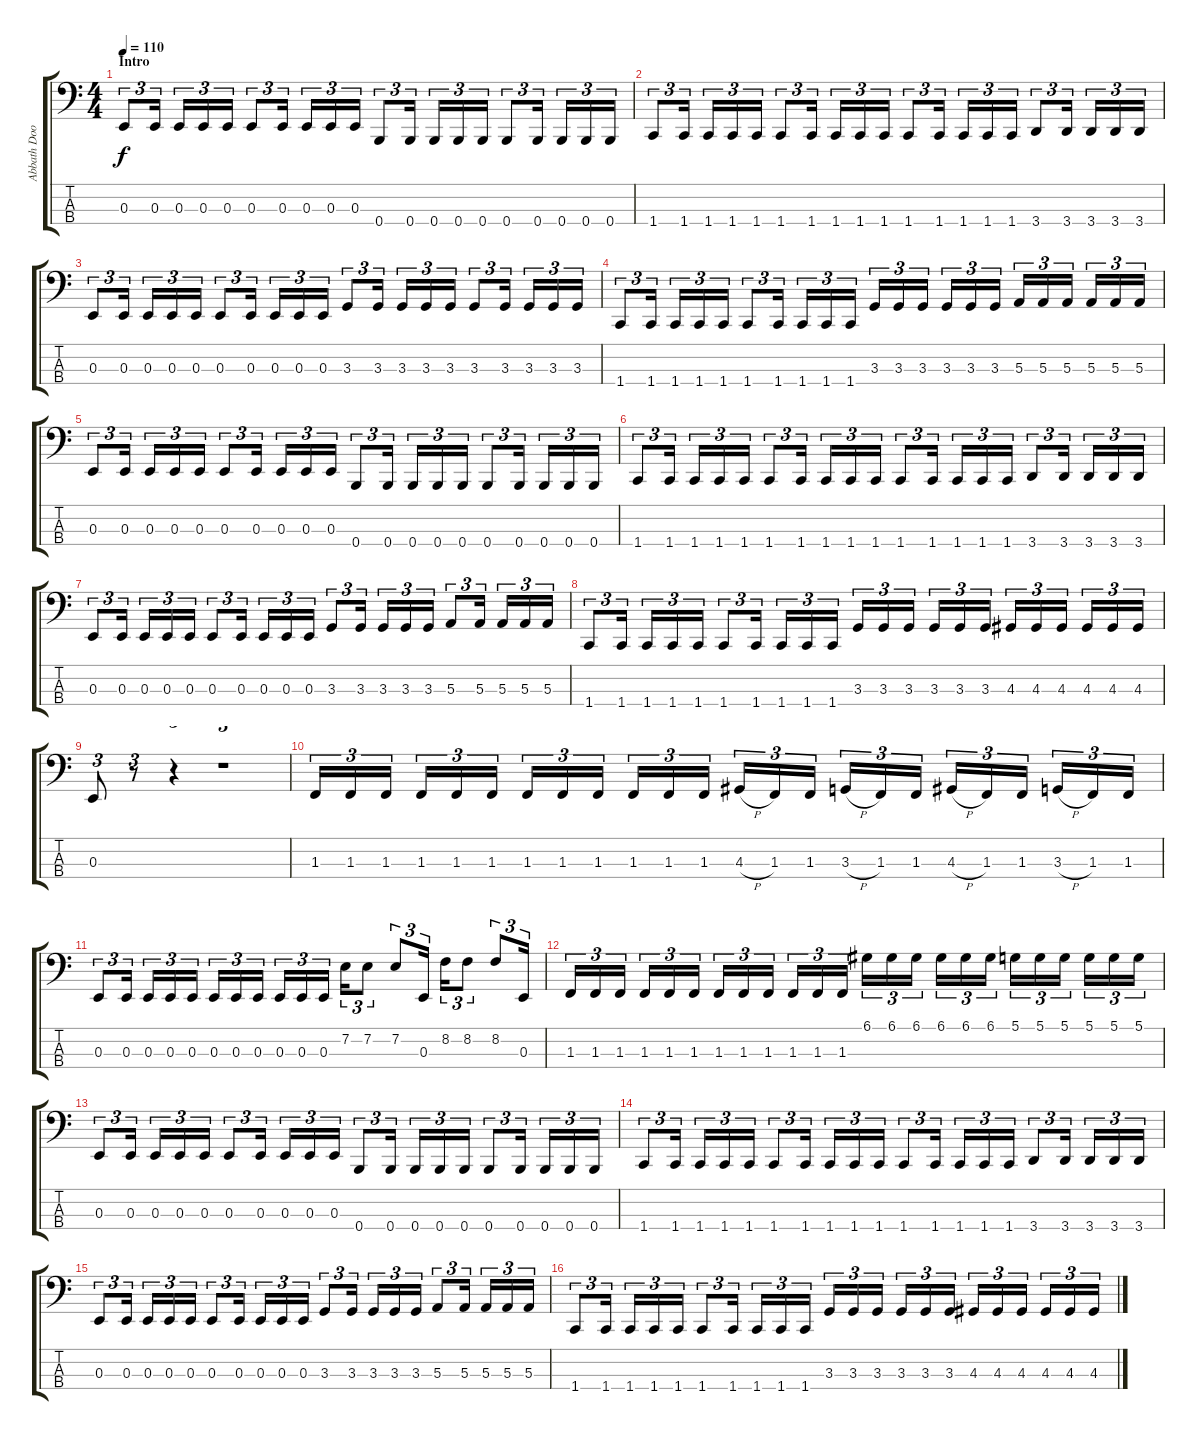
\track ("Abbath Doom Occulta (Bass)" "Abbath Doo") {instrument electricbasspick}
\staff {score tabs}
\tuning (D2 A1 E1 B0) {hide}
\ts (4 4)
\section ("" "Intro")
\tempo 110
\clef f4
\ks c
0.3.8{tu (3 2) dy f instrument electricbasspick} 0.3.16{tu (3 2)} 0.3.16{tu (3 2)} 0.3.16{tu (3 2)} 0.3.16{tu (3 2)} 0.3.8{tu (3 2)} 0.3.16{tu (3 2)} 0.3.16{tu (3 2)} 0.3.16{tu (3 2)} 0.3.16{tu (3 2)} 0.4.8{tu (3 2)} 0.4.16{tu (3 2)} 0.4.16{tu (3 2)} 0.4.16{tu (3 2)} 0.4.16{tu (3 2)} 0.4.8{tu (3 2)} 0.4.16{tu (3 2)} 0.4.16{tu (3 2)} 0.4.16{tu (3 2)} 0.4.16{tu (3 2)} |
1.4.8{tu (3 2)} 1.4.16{tu (3 2)} 1.4.16{tu (3 2)} 1.4.16{tu (3 2)} 1.4.16{tu (3 2)} 1.4.8{tu (3 2)} 1.4.16{tu (3 2)} 1.4.16{tu (3 2)} 1.4.16{tu (3 2)} 1.4.16{tu (3 2)} 1.4.8{tu (3 2)} 1.4.16{tu (3 2)} 1.4.16{tu (3 2)} 1.4.16{tu (3 2)} 1.4.16{tu (3 2)} 3.4.8{tu (3 2)} 3.4.16{tu (3 2)} 3.4.16{tu (3 2)} 3.4.16{tu (3 2)} 3.4.16{tu (3 2)} |
0.3.8{tu (3 2)} 0.3.16{tu (3 2)} 0.3.16{tu (3 2)} 0.3.16{tu (3 2)} 0.3.16{tu (3 2)} 0.3.8{tu (3 2)} 0.3.16{tu (3 2)} 0.3.16{tu (3 2)} 0.3.16{tu (3 2)} 0.3.16{tu (3 2)} 3.3.8{tu (3 2)} 3.3.16{tu (3 2)} 3.3.16{tu (3 2)} 3.3.16{tu (3 2)} 3.3.16{tu (3 2)} 3.3.8{tu (3 2)} 3.3.16{tu (3 2)} 3.3.16{tu (3 2)} 3.3.16{tu (3 2)} 3.3.16{tu (3 2)} |
1.4.8{tu (3 2)} 1.4.16{tu (3 2)} 1.4.16{tu (3 2)} 1.4.16{tu (3 2)} 1.4.16{tu (3 2)} 1.4.8{tu (3 2)} 1.4.16{tu (3 2)} 1.4.16{tu (3 2)} 1.4.16{tu (3 2)} 1.4.16{tu (3 2)} 3.3.16{tu (3 2)} 3.3.16{tu (3 2)} 3.3.16{tu (3 2)} 3.3.16{tu (3 2)} 3.3.16{tu (3 2)} 3.3.16{tu (3 2)} 5.3.16{tu (3 2)} 5.3.16{tu (3 2)} 5.3.16{tu (3 2)} 5.3.16{tu (3 2)} 5.3.16{tu (3 2)} 5.3.16{tu (3 2)} |
0.3.8{tu (3 2)} 0.3.16{tu (3 2)} 0.3.16{tu (3 2)} 0.3.16{tu (3 2)} 0.3.16{tu (3 2)} 0.3.8{tu (3 2)} 0.3.16{tu (3 2)} 0.3.16{tu (3 2)} 0.3.16{tu (3 2)} 0.3.16{tu (3 2)} 0.4.8{tu (3 2)} 0.4.16{tu (3 2)} 0.4.16{tu (3 2)} 0.4.16{tu (3 2)} 0.4.16{tu (3 2)} 0.4.8{tu (3 2)} 0.4.16{tu (3 2)} 0.4.16{tu (3 2)} 0.4.16{tu (3 2)} 0.4.16{tu (3 2)} |
1.4.8{tu (3 2)} 1.4.16{tu (3 2)} 1.4.16{tu (3 2)} 1.4.16{tu (3 2)} 1.4.16{tu (3 2)} 1.4.8{tu (3 2)} 1.4.16{tu (3 2)} 1.4.16{tu (3 2)} 1.4.16{tu (3 2)} 1.4.16{tu (3 2)} 1.4.8{tu (3 2)} 1.4.16{tu (3 2)} 1.4.16{tu (3 2)} 1.4.16{tu (3 2)} 1.4.16{tu (3 2)} 3.4.8{tu (3 2)} 3.4.16{tu (3 2)} 3.4.16{tu (3 2)} 3.4.16{tu (3 2)} 3.4.16{tu (3 2)} |
0.3.8{tu (3 2)} 0.3.16{tu (3 2)} 0.3.16{tu (3 2)} 0.3.16{tu (3 2)} 0.3.16{tu (3 2)} 0.3.8{tu (3 2)} 0.3.16{tu (3 2)} 0.3.16{tu (3 2)} 0.3.16{tu (3 2)} 0.3.16{tu (3 2)} 3.3.8{tu (3 2)} 3.3.16{tu (3 2)} 3.3.16{tu (3 2)} 3.3.16{tu (3 2)} 3.3.16{tu (3 2)} 5.3.8{tu (3 2)} 5.3.16{tu (3 2)} 5.3.16{tu (3 2)} 5.3.16{tu (3 2)} 5.3.16{tu (3 2)} |
1.4.8{tu (3 2)} 1.4.16{tu (3 2)} 1.4.16{tu (3 2)} 1.4.16{tu (3 2)} 1.4.16{tu (3 2)} 1.4.8{tu (3 2)} 1.4.16{tu (3 2)} 1.4.16{tu (3 2)} 1.4.16{tu (3 2)} 1.4.16{tu (3 2)} 3.3.16{tu (3 2)} 3.3.16{tu (3 2)} 3.3.16{tu (3 2)} 3.3.16{tu (3 2)} 3.3.16{tu (3 2)} 3.3.16{tu (3 2)} 4.3.16{tu (3 2)} 4.3.16{tu (3 2)} 4.3.16{tu (3 2)} 4.3.16{tu (3 2)} 4.3.16{tu (3 2)} 4.3.16{tu (3 2)} |
0.3.8{tu (3 2)} r.8{tu (3 2)} r.4{tu (3 2)} r.1{tu (3 2)} |
1.3.16{tu (3 2)} 1.3.16{tu (3 2)} 1.3.16{tu (3 2)} 1.3.16{tu (3 2)} 1.3.16{tu (3 2)} 1.3.16{tu (3 2)} 1.3.16{tu (3 2)} 1.3.16{tu (3 2)} 1.3.16{tu (3 2)} 1.3.16{tu (3 2)} 1.3.16{tu (3 2)} 1.3.16{tu (3 2)} 4.3{h}.16{tu (3 2)} 1.3.16{tu (3 2)} 1.3.16{tu (3 2)} 3.3{h}.16{tu (3 2)} 1.3.16{tu (3 2)} 1.3.16{tu (3 2)} 4.3{h}.16{tu (3 2)} 1.3.16{tu (3 2)} 1.3.16{tu (3 2)} 3.3{h}.16{tu (3 2)} 1.3.16{tu (3 2)} 1.3.16{tu (3 2)} |
0.3.8{tu (3 2)} 0.3.16{tu (3 2)} 0.3.16{tu (3 2)} 0.3.16{tu (3 2)} 0.3.16{tu (3 2)} 0.3.16{tu (3 2)} 0.3.16{tu (3 2)} 0.3.16{tu (3 2)} 0.3.16{tu (3 2)} 0.3.16{tu (3 2)} 0.3.16{tu (3 2)} 7.2.16{tu (3 2)} 7.2.8{tu (3 2)} 7.2.8{tu (3 2)} 0.3.16{tu (3 2)} 8.2.16{tu (3 2)} 8.2.8{tu (3 2)} 8.2.8{tu (3 2)} 0.3.16{tu (3 2)} |
1.3.16{tu (3 2)} 1.3.16{tu (3 2)} 1.3.16{tu (3 2)} 1.3.16{tu (3 2)} 1.3.16{tu (3 2)} 1.3.16{tu (3 2)} 1.3.16{tu (3 2)} 1.3.16{tu (3 2)} 1.3.16{tu (3 2)} 1.3.16{tu (3 2)} 1.3.16{tu (3 2)} 1.3.16{tu (3 2)} 6.1.16{tu (3 2)} 6.1.16{tu (3 2)} 6.1.16{tu (3 2)} 6.1.16{tu (3 2)} 6.1.16{tu (3 2)} 6.1.16{tu (3 2)} 5.1.16{tu (3 2)} 5.1.16{tu (3 2)} 5.1.16{tu (3 2)} 5.1.16{tu (3 2)} 5.1.16{tu (3 2)} 5.1.16{tu (3 2)} |
0.3.8{tu (3 2)} 0.3.16{tu (3 2)} 0.3.16{tu (3 2)} 0.3.16{tu (3 2)} 0.3.16{tu (3 2)} 0.3.8{tu (3 2)} 0.3.16{tu (3 2)} 0.3.16{tu (3 2)} 0.3.16{tu (3 2)} 0.3.16{tu (3 2)} 0.4.8{tu (3 2)} 0.4.16{tu (3 2)} 0.4.16{tu (3 2)} 0.4.16{tu (3 2)} 0.4.16{tu (3 2)} 0.4.8{tu (3 2)} 0.4.16{tu (3 2)} 0.4.16{tu (3 2)} 0.4.16{tu (3 2)} 0.4.16{tu (3 2)} |
1.4.8{tu (3 2)} 1.4.16{tu (3 2)} 1.4.16{tu (3 2)} 1.4.16{tu (3 2)} 1.4.16{tu (3 2)} 1.4.8{tu (3 2)} 1.4.16{tu (3 2)} 1.4.16{tu (3 2)} 1.4.16{tu (3 2)} 1.4.16{tu (3 2)} 1.4.8{tu (3 2)} 1.4.16{tu (3 2)} 1.4.16{tu (3 2)} 1.4.16{tu (3 2)} 1.4.16{tu (3 2)} 3.4.8{tu (3 2)} 3.4.16{tu (3 2)} 3.4.16{tu (3 2)} 3.4.16{tu (3 2)} 3.4.16{tu (3 2)} |
0.3.8{tu (3 2)} 0.3.16{tu (3 2)} 0.3.16{tu (3 2)} 0.3.16{tu (3 2)} 0.3.16{tu (3 2)} 0.3.8{tu (3 2)} 0.3.16{tu (3 2)} 0.3.16{tu (3 2)} 0.3.16{tu (3 2)} 0.3.16{tu (3 2)} 3.3.8{tu (3 2)} 3.3.16{tu (3 2)} 3.3.16{tu (3 2)} 3.3.16{tu (3 2)} 3.3.16{tu (3 2)} 5.3.8{tu (3 2)} 5.3.16{tu (3 2)} 5.3.16{tu (3 2)} 5.3.16{tu (3 2)} 5.3.16{tu (3 2)} |
1.4.8{tu (3 2)} 1.4.16{tu (3 2)} 1.4.16{tu (3 2)} 1.4.16{tu (3 2)} 1.4.16{tu (3 2)} 1.4.8{tu (3 2)} 1.4.16{tu (3 2)} 1.4.16{tu (3 2)} 1.4.16{tu (3 2)} 1.4.16{tu (3 2)} 3.3.16{tu (3 2)} 3.3.16{tu (3 2)} 3.3.16{tu (3 2)} 3.3.16{tu (3 2)} 3.3.16{tu (3 2)} 3.3.16{tu (3 2)} 4.3.16{tu (3 2)} 4.3.16{tu (3 2)} 4.3.16{tu (3 2)} 4.3.16{tu (3 2)} 4.3.16{tu (3 2)} 4.3.16{tu (3 2)}
